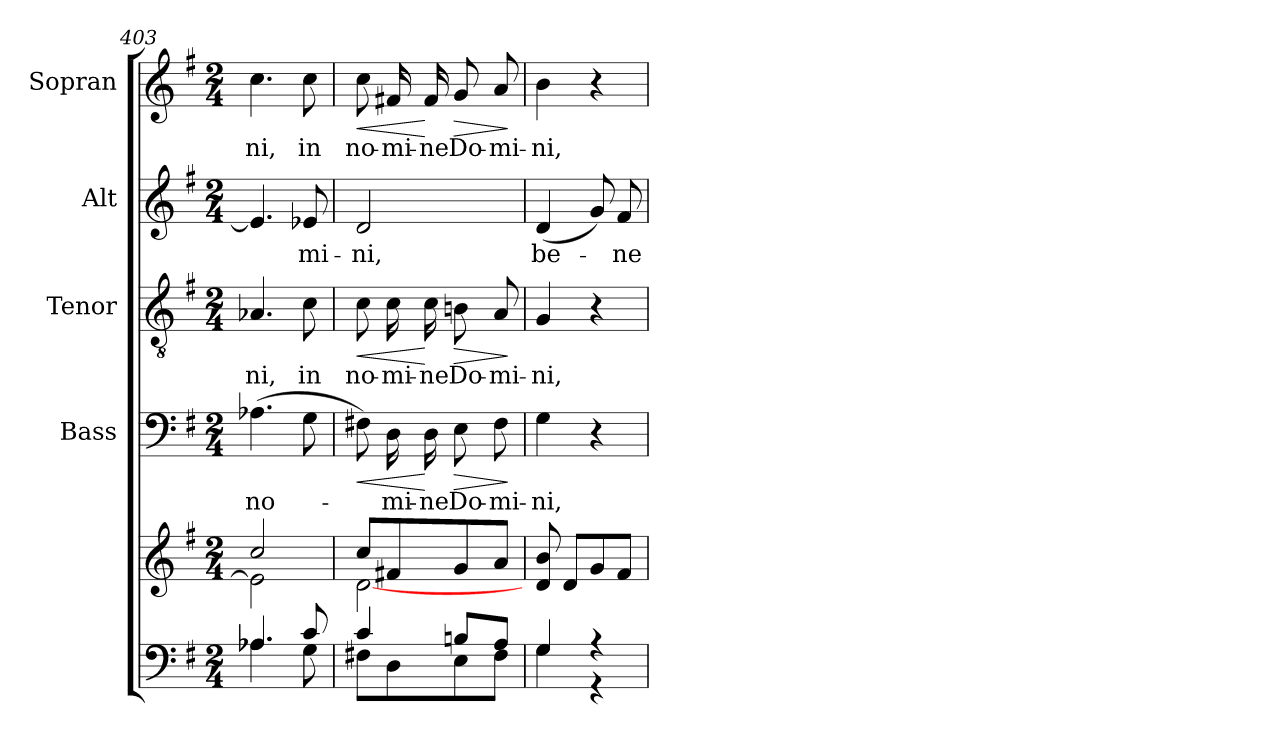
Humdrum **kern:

**kern	**kern	**kern	**text	**dynam	**kern	**text	**dynam	**kern	**text	**kern	**text	**dynam
*part5	*part5	*part4	*part4	*part4	*part3	*part3	*part3	*part2	*part2	*part1	*part1	*part1
*staff6	*staff5	*staff4	*staff4	*staff4	*staff3	*staff3	*staff3	*staff2	*staff2	*staff1	*staff1	*staff1
*	*	*I"Bass	*	*	*I"Tenor	*	*	*I"Alt	*	*I"Sopran	*	*
*	*	*I'B.	*	*	*I'T.	*	*	*I'A.	*	*I'S.	*	*
*clefF4	*clefG2	*clefF4	*	*	*clefGv2	*	*	*clefG2	*	*clefG2	*	*
*k[f#]	*k[f#]	*k[f#]	*	*	*k[f#]	*	*	*k[f#]	*	*k[f#]	*	*
*G:	*G:	*G:	*	*	*G:	*	*	*G:	*	*G:	*	*
*M2/4	*M2/4	*M2/4	*	*	*M2/4	*	*	*M2/4	*	*M2/4	*	*
=403	=403	=403	=403	=403	=403	=403	=403	=403	=403	=403	=403	=403
*^	*^	*	*	*	*	*	*	*	*	*	*	*
!	!	!	!	!	!LO:LY:b	!	!	!LO:LY:b	!	!	!	!	!LO:LY:b	!
4.A-X/	4.A-\	2cc/	2e-\]	(>4.A-X\	no-	.	4.A-X/	-ni,	.	4.e-/]	.	4.cc\	-ni,	.
!	!	!	!	!	!	!	!	!LO:LY:b	!	!	!LO:LY:b	!	!LO:LY:b	!
8c/	8G\	.	.	8G\	.	.	8c\	in	.	8e-X/	-mi-	8cc\	in	.
!!LO:PB:g=z
=404	=404	=404	=404	=404	=404	=404	=404	=404	=404	=404	=404	=404	=404	=404
!	!	!	!	!	!	!LO:HP:b	!	!LO:LY:b	!LO:HP:b	!	!LO:LY:b	!	!LO:LY:b	!LO:HP:b
4c/	8F#X\L	8cc/L	[<2d\	8F#X\)	.	<	8c\	no-	<	2d/	-ni,	8cc\	no-	<
!	!	!	!	!	!LO:LY:b	!	!	!LO:LY:b	!	!	!	!	!LO:LY:b	!
.	8D\	8f#X/	.	16D\	-mi-	.	16c\	-mi-	.	.	.	16f#X/	-mi-	.
!	!	!	!	!	!LO:LY:b	!	!	!LO:LY:b	!	!	!	!	!LO:LY:b	!
.	.	.	.	16D\	-ne	[	16c\	-ne	[	.	.	16f#/	-ne	[
!	!	!	!	!	!LO:LY:b	!LO:HP:b	!	!LO:LY:b	!LO:HP:b	!	!	!	!LO:LY:b	!LO:HP:b
8Bn/L	8E\	8g/	.	8E\	Do-	>	8Bn\	Do-	>	.	.	8g/	Do-	>
!	!	!	!	!	!LO:LY:b	!	!	!LO:LY:b	!	!	!	!	!LO:LY:b	!
8A/J	8F#\J	8a/J	.	8F#\	-mi-	.	8A/	-mi-	.	.	.	8a/	-mi-	.
*v	*v	*	*	*	*	*	*	*	*	*	*	*	*	*
*	*v	*v	*	*	*	*	*	*	*	*	*	*	*
.	.	.	.	]	.	.	]	.	.	.	.	]
=405	=405	=405	=405	=405	=405	=405	=405	=405	=405	=405	=405	=405
*^	*	*	*	*	*	*	*	*	*	*	*	*
!	!	!	!	!LO:LY:b	!	!	!LO:LY:b	!	!	!LO:LY:b	!	!LO:LY:b	!
4G/	4G\	8d/ 8b/	4G\	-ni,	.	4G/	-ni,	.	(<4d/	be-	4b\	-ni,	.
.	.	8d/L	.	.	.	.	.	.	.	.	.	.	.
4r	4r	8g/	4r	.	.	4r	.	.	8g/)	.	4r	.	.
!	!	!	!	!	!	!	!	!	!	!LO:LY:b	!	!	!
.	.	8f#/J	.	.	.	.	.	.	8f#/	-ne-	.	.	.
*v	*v	*	*	*	*	*	*	*	*	*	*	*	*
=	=	=	=	=	=	=	=	=	=	=	=	=
*-	*-	*-	*-	*-	*-	*-	*-	*-	*-	*-	*-	*-
